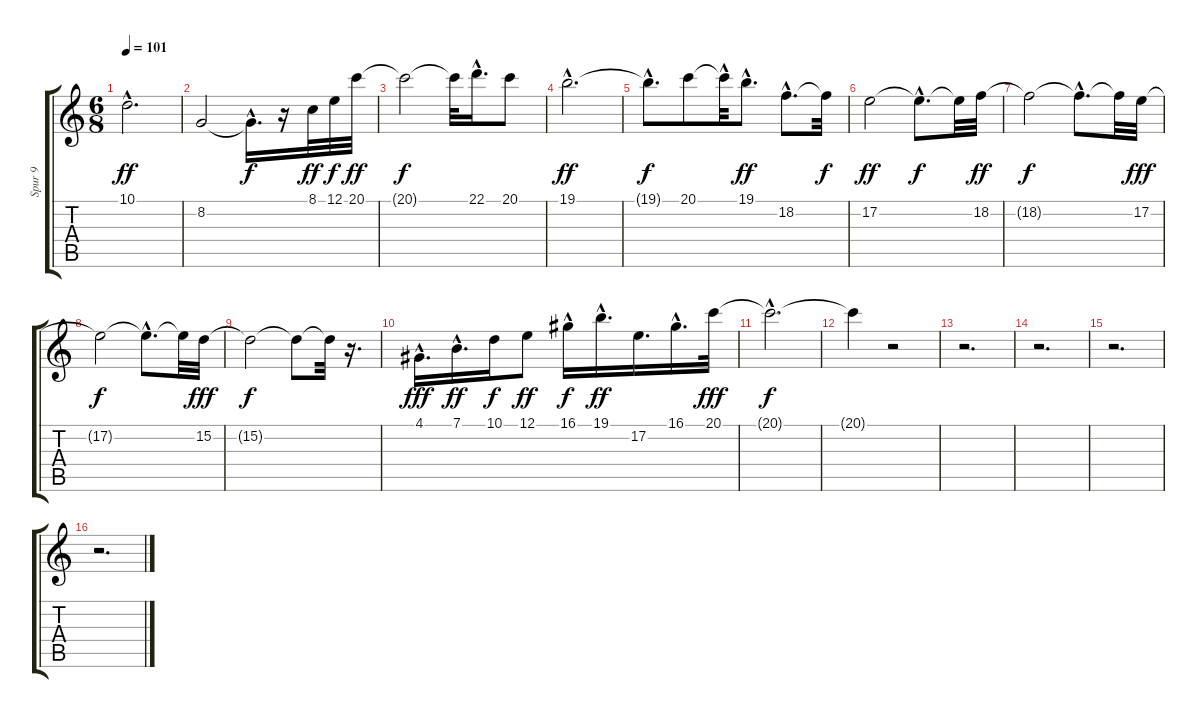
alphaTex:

\track ("Spur 9" "Spur 9") {instrument vibraphone}
\staff {score tabs}
\tuning (E4 B3 G3 D3 A2 E2) {hide}
\ts (6 8)
\tempo 101
\clef g2
\ks c
10.1{hac}.2{d dy ff} |
8.2.2 8.2{hac t}.16{d dy f} r.16 8.1.32{dy ff} 12.1.32{dy f} 20.1.32{dy ff} |
20.1{t}.2{dy f} 20.1{t}.32 22.1{hac}.16{d} 20.1.8 |
19.1{hac}.2{d dy ff} |
19.1{hac t}.8{d dy f} 20.1.8 20.1{hac t}.32 19.1{hac}.8{d dy ff} 18.2{hac}.8{d} 18.2{t}.32{dy f} |
17.2.2{dy ff} 17.2{hac t}.8{d dy f} 17.2{t}.32 18.2.32{dy ff} |
18.2{t}.2{dy f} 18.2{hac t}.8{d} 18.2{t}.32 17.2.32{dy fff} |
17.2{t}.2{dy f} 17.2{hac t}.8{d} 17.2{t}.32 15.2.32{dy fff} |
15.2{t}.2{dy f} 15.2{t}.8 15.2{t}.32 r.16{d} |
4.1{hac}.16{d dy fff} 7.1{hac}.16{d dy ff} 10.1.16{dy f} 12.1.8{dy ff} 16.1{hac}.16{dy f} 19.1{hac}.16{d dy ff} 17.2.16{d} 16.1{hac}.16{d} 20.1.32{dy fff} |
20.1{hac t}.2{d dy f} |
20.1{t}.4 r.2 |
r.2{d} |
r.2{d} |
r.2{d} |
r.2{d}
